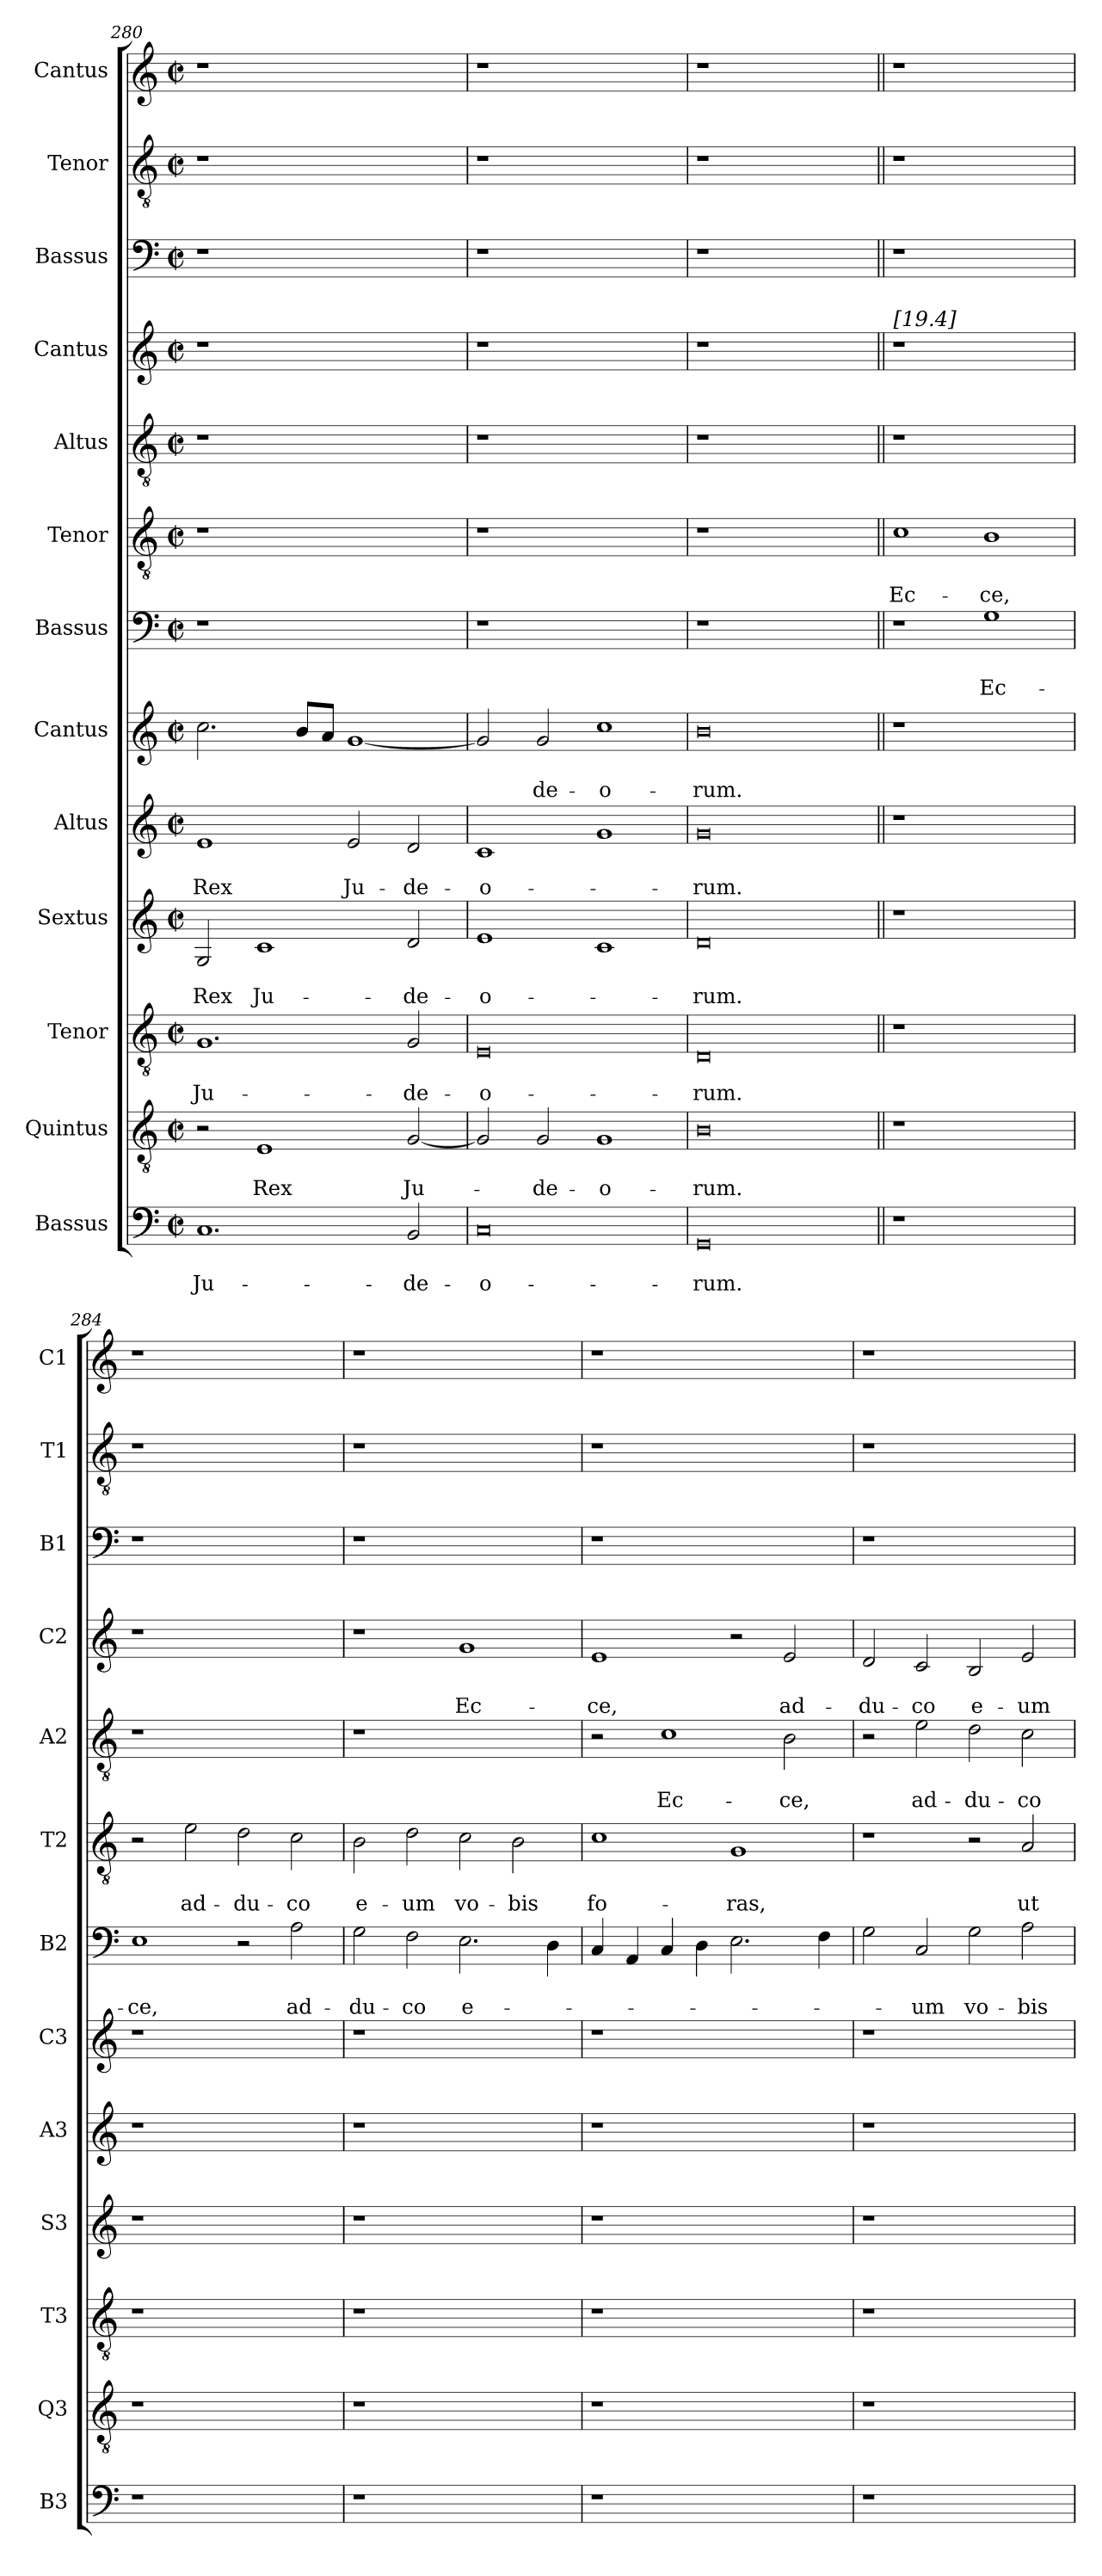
**kern	**text	**text	**kern	**text	**text	**kern	**text	**text	**kern	**text	**text	**kern	**text	**text	**kern	**text	**text	**kern	**text	**text	**kern	**text	**text	**kern	**text	**text	**kern	**text	**text	**kern	**kern	**kern
*part13	*part13	*part13	*part12	*part12	*part12	*part11	*part11	*part11	*part10	*part10	*part10	*part9	*part9	*part9	*part8	*part8	*part8	*part7	*part7	*part7	*part6	*part6	*part6	*part5	*part5	*part5	*part4	*part4	*part4	*part3	*part2	*part1
*staff13	*staff13	*staff13	*staff12	*staff12	*staff12	*staff11	*staff11	*staff11	*staff10	*staff10	*staff10	*staff9	*staff9	*staff9	*staff8	*staff8	*staff8	*staff7	*staff7	*staff7	*staff6	*staff6	*staff6	*staff5	*staff5	*staff5	*staff4	*staff4	*staff4	*staff3	*staff2	*staff1
*I"Bassus	*	*	*I"Quintus	*	*	*I"Tenor	*	*	*I"Sextus	*	*	*I"Altus	*	*	*I"Cantus	*	*	*I"Bassus	*	*	*I"Tenor	*	*	*I"Altus	*	*	*I"Cantus	*	*	*I"Bassus	*I"Tenor	*I"Cantus
*I'B3	*	*	*I'Q3	*	*	*I'T3	*	*	*I'S3	*	*	*I'A3	*	*	*I'C3	*	*	*I'B2	*	*	*I'T2	*	*	*I'A2	*	*	*I'C2	*	*	*I'B1	*I'T1	*I'C1
*clefF4	*	*	*clefGv2	*	*	*clefGv2	*	*	*clefG2	*	*	*clefG2	*	*	*clefG2	*	*	*clefF4	*	*	*clefGv2	*	*	*clefGv2	*	*	*clefG2	*	*	*clefF4	*clefGv2	*clefG2
*k[]	*	*	*k[]	*	*	*k[]	*	*	*k[]	*	*	*k[]	*	*	*k[]	*	*	*k[]	*	*	*k[]	*	*	*k[]	*	*	*k[]	*	*	*k[]	*k[]	*k[]
*C:	*	*	*C:	*	*	*C:	*	*	*C:	*	*	*C:	*	*	*C:	*	*	*C:	*	*	*C:	*	*	*C:	*	*	*C:	*	*	*C:	*C:	*C:
*M2/2	*	*	*M2/2	*	*	*M2/2	*	*	*M2/2	*	*	*M2/2	*	*	*M2/2	*	*	*M2/2	*	*	*M2/2	*	*	*M2/2	*	*	*M2/2	*	*	*M2/2	*M2/2	*M2/2
*met(c|)	*	*	*met(c|)	*	*	*met(c|)	*	*	*met(c|)	*	*	*met(c|)	*	*	*met(c|)	*	*	*met(c|)	*	*	*met(c|)	*	*	*met(c|)	*	*	*met(c|)	*	*	*met(c|)	*met(c|)	*met(c|)
=280	=280	=280	=280	=280	=280	=280	=280	=280	=280	=280	=280	=280	=280	=280	=280	=280	=280	=280	=280	=280	=280	=280	=280	=280	=280	=280	=280	=280	=280	=280	=280	=280
!	!	!LO:LY:b	!	!	!	!	!	!LO:LY:b	!	!	!LO:LY:b	!	!	!LO:LY:b	!	!	!	!	!	!	!	!	!	!	!	!	!	!	!	!	!	!
1.C	.	Ju-	2r	.	.	1.G	.	Ju-	2G/	.	Rex	1e	.	Rex	2.cc\	.	.	1r	.	.	1r	.	.	1r	.	.	1r	.	.	1r	1r	1r
!	!	!	!	!	!LO:LY:b	!	!	!	!	!	!LO:LY:b	!	!	!	!	!	!	!	!	!	!	!	!	!	!	!	!	!	!	!	!	!
.	.	.	1E	.	Rex	.	.	.	1c	.	Ju-	.	.	.	.	.	.	.	.	.	.	.	.	.	.	.	.	.	.	.	.	.
.	.	.	.	.	.	.	.	.	.	.	.	.	.	.	8b/L	.	.	.	.	.	.	.	.	.	.	.	.	.	.	.	.	.
.	.	.	.	.	.	.	.	.	.	.	.	.	.	.	8a/J	.	.	.	.	.	.	.	.	.	.	.	.	.	.	.	.	.
!	!	!	!	!	!	!	!	!	!	!	!	!	!	!LO:LY:b	!	!	!	!	!	!	!	!	!	!	!	!	!	!	!	!	!	!
.	.	.	.	.	.	.	.	.	.	.	.	2e/	.	Ju-	[1g	.	.	1ryy	.	.	1ryy	.	.	1ryy	.	.	1ryy	.	.	1ryy	1ryy	1ryy
!	!	!LO:LY:b	!	!	!LO:LY:b	!	!	!LO:LY:b	!	!	!LO:LY:b	!	!	!LO:LY:b	!	!	!	!	!	!	!	!	!	!	!	!	!	!	!	!	!	!
2BB/	.	-de-	[2G/	.	Ju-	2G/	.	-de-	2d/	.	-de-	2d/	.	-de-	.	.	.	.	.	.	.	.	.	.	.	.	.	.	.	.	.	.
=281	=281	=281	=281	=281	=281	=281	=281	=281	=281	=281	=281	=281	=281	=281	=281	=281	=281	=281	=281	=281	=281	=281	=281	=281	=281	=281	=281	=281	=281	=281	=281	=281
!	!	!LO:LY:b	!	!	!	!	!	!LO:LY:b	!	!	!LO:LY:b	!	!	!LO:LY:b	!	!	!	!	!	!	!	!	!	!	!	!	!	!	!	!	!	!
0C	.	-o-	2G/]	.	.	0E	.	-o-	1e	.	-o-	1c	.	-o-	2g/]	.	.	1r	.	.	1r	.	.	1r	.	.	1r	.	.	1r	1r	1r
!	!	!	!	!	!LO:LY:b	!	!	!	!	!	!	!	!	!	!	!	!LO:LY:b	!	!	!	!	!	!	!	!	!	!	!	!	!	!	!
.	.	.	2G/	.	-de-	.	.	.	.	.	.	.	.	.	2g/	.	-de-	.	.	.	.	.	.	.	.	.	.	.	.	.	.	.
!	!	!	!	!	!LO:LY:b	!	!	!	!	!	!	!	!	!	!	!	!LO:LY:b	!	!	!	!	!	!	!	!	!	!	!	!	!	!	!
.	.	.	1G	.	-o-	.	.	.	1c	.	.	1g	.	.	1cc	.	-o-	1ryy	.	.	1ryy	.	.	1ryy	.	.	1ryy	.	.	1ryy	1ryy	1ryy
=282	=282	=282	=282	=282	=282	=282	=282	=282	=282	=282	=282	=282	=282	=282	=282	=282	=282	=282	=282	=282	=282	=282	=282	=282	=282	=282	=282	=282	=282	=282	=282	=282
!	!	!LO:LY:b	!	!	!LO:LY:b	!	!	!LO:LY:b	!	!	!LO:LY:b	!	!	!LO:LY:b	!	!	!LO:LY:b	!	!	!	!	!	!	!	!	!	!	!	!	!	!	!
0GG	.	-rum.	0B	.	-rum.	0D	.	-rum.	0d	.	-rum.	0g	.	-rum.	0b	.	-rum.	1r	.	.	1r	.	.	1r	.	.	1r	.	.	1r	1r	1r
.	.	.	.	.	.	.	.	.	.	.	.	.	.	.	.	.	.	1ryy	.	.	1ryy	.	.	1ryy	.	.	1ryy	.	.	1ryy	1ryy	1ryy
!!LO:PB:g=z
=283||	=283||	=283||	=283||	=283||	=283||	=283||	=283||	=283||	=283||	=283||	=283||	=283||	=283||	=283||	=283||	=283||	=283||	=283||	=283||	=283||	=283||	=283||	=283||	=283||	=283||	=283||	=283||	=283||	=283||	=283||	=283||	=283||
!	!	!	!	!	!	!	!	!	!	!	!	!	!	!	!	!	!	!	!	!	!	!	!	!	!	!	!LO:TX:a:t=[19.4]	!	!	!	!	!
!	!	!	!	!	!	!	!	!	!	!	!	!	!	!	!	!	!	!	!	!	!	!	!LO:LY:b	!	!	!	!	!	!	!	!	!
1r	.	.	1r	.	.	1r	.	.	1r	.	.	1r	.	.	1r	.	.	1r	.	.	1c	.	Ec-	1r	.	.	1r	.	.	1r	1r	1r
!	!	!	!	!	!	!	!	!	!	!	!	!	!	!	!	!	!	!	!	!LO:LY:b	!	!	!LO:LY:b	!	!	!	!	!	!	!	!	!
1ryy	.	.	1ryy	.	.	1ryy	.	.	1ryy	.	.	1ryy	.	.	1ryy	.	.	1G	.	Ec-	1B	.	-ce,	1ryy	.	.	1ryy	.	.	1ryy	1ryy	1ryy
=284	=284	=284	=284	=284	=284	=284	=284	=284	=284	=284	=284	=284	=284	=284	=284	=284	=284	=284	=284	=284	=284	=284	=284	=284	=284	=284	=284	=284	=284	=284	=284	=284
!	!	!	!	!	!	!	!	!	!	!	!	!	!	!	!	!	!	!	!	!LO:LY:b	!	!	!	!	!	!	!	!	!	!	!	!
1r	.	.	1r	.	.	1r	.	.	1r	.	.	1r	.	.	1r	.	.	1E	.	-ce,	2r	.	.	1r	.	.	1r	.	.	1r	1r	1r
!	!	!	!	!	!	!	!	!	!	!	!	!	!	!	!	!	!	!	!	!	!	!	!LO:LY:b	!	!	!	!	!	!	!	!	!
.	.	.	.	.	.	.	.	.	.	.	.	.	.	.	.	.	.	.	.	.	2e\	.	ad-	.	.	.	.	.	.	.	.	.
!	!	!	!	!	!	!	!	!	!	!	!	!	!	!	!	!	!	!	!	!	!	!	!LO:LY:b	!	!	!	!	!	!	!	!	!
1ryy	.	.	1ryy	.	.	1ryy	.	.	1ryy	.	.	1ryy	.	.	1ryy	.	.	2r	.	.	2d\	.	-du-	1ryy	.	.	1ryy	.	.	1ryy	1ryy	1ryy
!	!	!	!	!	!	!	!	!	!	!	!	!	!	!	!	!	!	!	!	!LO:LY:b	!	!	!LO:LY:b	!	!	!	!	!	!	!	!	!
.	.	.	.	.	.	.	.	.	.	.	.	.	.	.	.	.	.	2A\	.	ad-	2c\	.	-co	.	.	.	.	.	.	.	.	.
=285	=285	=285	=285	=285	=285	=285	=285	=285	=285	=285	=285	=285	=285	=285	=285	=285	=285	=285	=285	=285	=285	=285	=285	=285	=285	=285	=285	=285	=285	=285	=285	=285
!	!	!	!	!	!	!	!	!	!	!	!	!	!	!	!	!	!	!	!	!LO:LY:b	!	!	!LO:LY:b	!	!	!	!	!	!	!	!	!
1r	.	.	1r	.	.	1r	.	.	1r	.	.	1r	.	.	1r	.	.	2G\	.	-du-	2B\	.	e-	1r	.	.	1r	.	.	1r	1r	1r
!	!	!	!	!	!	!	!	!	!	!	!	!	!	!	!	!	!	!	!	!LO:LY:b	!	!	!LO:LY:b	!	!	!	!	!	!	!	!	!
.	.	.	.	.	.	.	.	.	.	.	.	.	.	.	.	.	.	2F\	.	-co	2d\	.	-um	.	.	.	.	.	.	.	.	.
!	!	!	!	!	!	!	!	!	!	!	!	!	!	!	!	!	!	!	!	!LO:LY:b	!	!	!LO:LY:b	!	!	!	!	!	!LO:LY:b	!	!	!
1ryy	.	.	1ryy	.	.	1ryy	.	.	1ryy	.	.	1ryy	.	.	1ryy	.	.	2.E\	.	e-	2c\	.	vo-	1ryy	.	.	1g	.	Ec-	1ryy	1ryy	1ryy
!	!	!	!	!	!	!	!	!	!	!	!	!	!	!	!	!	!	!	!	!	!	!	!LO:LY:b	!	!	!	!	!	!	!	!	!
.	.	.	.	.	.	.	.	.	.	.	.	.	.	.	.	.	.	.	.	.	2B\	.	-bis	.	.	.	.	.	.	.	.	.
.	.	.	.	.	.	.	.	.	.	.	.	.	.	.	.	.	.	4D\	.	.	.	.	.	.	.	.	.	.	.	.	.	.
=286	=286	=286	=286	=286	=286	=286	=286	=286	=286	=286	=286	=286	=286	=286	=286	=286	=286	=286	=286	=286	=286	=286	=286	=286	=286	=286	=286	=286	=286	=286	=286	=286
!	!	!	!	!	!	!	!	!	!	!	!	!	!	!	!	!	!	!	!	!	!	!	!LO:LY:b	!	!	!	!	!	!LO:LY:b	!	!	!
1r	.	.	1r	.	.	1r	.	.	1r	.	.	1r	.	.	1r	.	.	4C/	.	.	1c	.	fo-	2r	.	.	1e	.	-ce,	1r	1r	1r
.	.	.	.	.	.	.	.	.	.	.	.	.	.	.	.	.	.	4AA/	.	.	.	.	.	.	.	.	.	.	.	.	.	.
!	!	!	!	!	!	!	!	!	!	!	!	!	!	!	!	!	!	!	!	!	!	!	!	!	!	!LO:LY:b	!	!	!	!	!	!
.	.	.	.	.	.	.	.	.	.	.	.	.	.	.	.	.	.	4C/	.	.	.	.	.	1c	.	Ec-	.	.	.	.	.	.
.	.	.	.	.	.	.	.	.	.	.	.	.	.	.	.	.	.	4D\	.	.	.	.	.	.	.	.	.	.	.	.	.	.
!	!	!	!	!	!	!	!	!	!	!	!	!	!	!	!	!	!	!	!	!	!	!	!LO:LY:b	!	!	!	!	!	!	!	!	!
1ryy	.	.	1ryy	.	.	1ryy	.	.	1ryy	.	.	1ryy	.	.	1ryy	.	.	2.E\	.	.	1G	.	-ras,	.	.	.	2r	.	.	1ryy	1ryy	1ryy
!	!	!	!	!	!	!	!	!	!	!	!	!	!	!	!	!	!	!	!	!	!	!	!	!	!	!LO:LY:b	!	!	!LO:LY:b	!	!	!
.	.	.	.	.	.	.	.	.	.	.	.	.	.	.	.	.	.	.	.	.	.	.	.	2B\	.	-ce,	2e/	.	ad-	.	.	.
.	.	.	.	.	.	.	.	.	.	.	.	.	.	.	.	.	.	4F\	.	.	.	.	.	.	.	.	.	.	.	.	.	.
=287	=287	=287	=287	=287	=287	=287	=287	=287	=287	=287	=287	=287	=287	=287	=287	=287	=287	=287	=287	=287	=287	=287	=287	=287	=287	=287	=287	=287	=287	=287	=287	=287
!	!	!	!	!	!	!	!	!	!	!	!	!	!	!	!	!	!	!	!	!	!	!	!	!	!	!	!	!	!LO:LY:b	!	!	!
1r	.	.	1r	.	.	1r	.	.	1r	.	.	1r	.	.	1r	.	.	2G\	.	.	1r	.	.	2r	.	.	2d/	.	-du-	1r	1r	1r
!	!	!	!	!	!	!	!	!	!	!	!	!	!	!	!	!	!	!	!	!LO:LY:b	!	!	!	!	!	!LO:LY:b	!	!	!LO:LY:b	!	!	!
.	.	.	.	.	.	.	.	.	.	.	.	.	.	.	.	.	.	2C/	.	-um	.	.	.	2e\	.	ad-	2c/	.	-co	.	.	.
!	!	!	!	!	!	!	!	!	!	!	!	!	!	!	!	!	!	!	!	!LO:LY:b	!	!	!	!	!	!LO:LY:b	!	!	!LO:LY:b	!	!	!
1ryy	.	.	1ryy	.	.	1ryy	.	.	1ryy	.	.	1ryy	.	.	1ryy	.	.	2G\	.	vo-	2r	.	.	2d\	.	-du-	2B/	.	e-	1ryy	1ryy	1ryy
!	!	!	!	!	!	!	!	!	!	!	!	!	!	!	!	!	!	!	!	!LO:LY:b	!	!	!LO:LY:b	!	!	!LO:LY:b	!	!	!LO:LY:b	!	!	!
.	.	.	.	.	.	.	.	.	.	.	.	.	.	.	.	.	.	2A\	.	-bis	2A/	.	ut	2c\	.	-co	2e/	.	-um	.	.	.
=	=	=	=	=	=	=	=	=	=	=	=	=	=	=	=	=	=	=	=	=	=	=	=	=	=	=	=	=	=	=	=	=
*-	*-	*-	*-	*-	*-	*-	*-	*-	*-	*-	*-	*-	*-	*-	*-	*-	*-	*-	*-	*-	*-	*-	*-	*-	*-	*-	*-	*-	*-	*-	*-	*-
